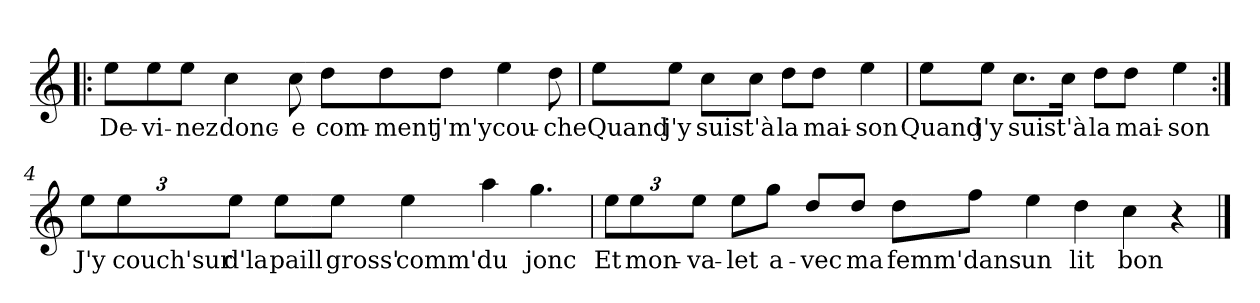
**kern	**text
*part1	*part1
*staff1	*staff1
*clefG2	*
*k[]	*
*C:	*
=1!|:	=1!|:
!	!LO:LY:b
8ee\L	De-
!	!LO:LY:b
8ee\	-vi-
!	!LO:LY:b
8ee\J	-nez
!	!LO:LY:b
4cc\	donc-
!	!LO:LY:b
8cc\	-e
!	!LO:LY:b
8dd\L	com-
!	!LO:LY:b
8dd\	-ment
!	!LO:LY:b
8dd\J	j'm'y
!	!LO:LY:b
4ee\	cou-
!	!LO:LY:b
8dd\	-che
=2	=2
!	!LO:LY:b
8ee\L	Quand
!	!LO:LY:b
8ee\J	j'y
!	!LO:LY:b
8cc\L	suis
!	!LO:LY:b
8cc\J	t'à
!	!LO:LY:b
8dd\L	la
!	!LO:LY:b
8dd\J	mai-
!	!LO:LY:b
4ee\	-son
=3	=3
!	!LO:LY:b
8ee\L	Quand
!	!LO:LY:b
8ee\J	j'y
!	!LO:LY:b
8.cc\L	suis
!	!LO:LY:b
16cc\Jk	t'à
!	!LO:LY:b
8dd\L	la
!	!LO:LY:b
8dd\J	mai-
!	!LO:LY:b
4ee\	-son
!!LO:LB:g=z
=4:|!	=4:|!
!	!LO:LY:b
12ee\L	J'y
!	!LO:LY:b
12ee\	couch'sur
!	!LO:LY:b
12ee\J	d'la
!	!LO:LY:b
8ee\L	paill
!	!LO:LY:b
8ee\J	gross'
!	!LO:LY:b
4ee\	comm'
!	!LO:LY:b
4aa\	du
!	!LO:LY:b
4.gg\	jonc
=5	=5
!	!LO:LY:b
12ee\L	Et
!	!LO:LY:b
12ee\	mon-
!	!LO:LY:b
12ee\J	-va-
!	!LO:LY:b
8ee\L	-let
!	!LO:LY:b
8gg\J	a-
!	!LO:LY:b
8dd/L	-vec
!	!LO:LY:b
8dd/J	ma
!	!LO:LY:b
8dd\L	femm'
!	!LO:LY:b
8ff\J	dans
!	!LO:LY:b
4ee\	un
!	!LO:LY:b
4dd\	lit
!	!LO:LY:b
4cc\	bon
4r	.
==	==
*-	*-
